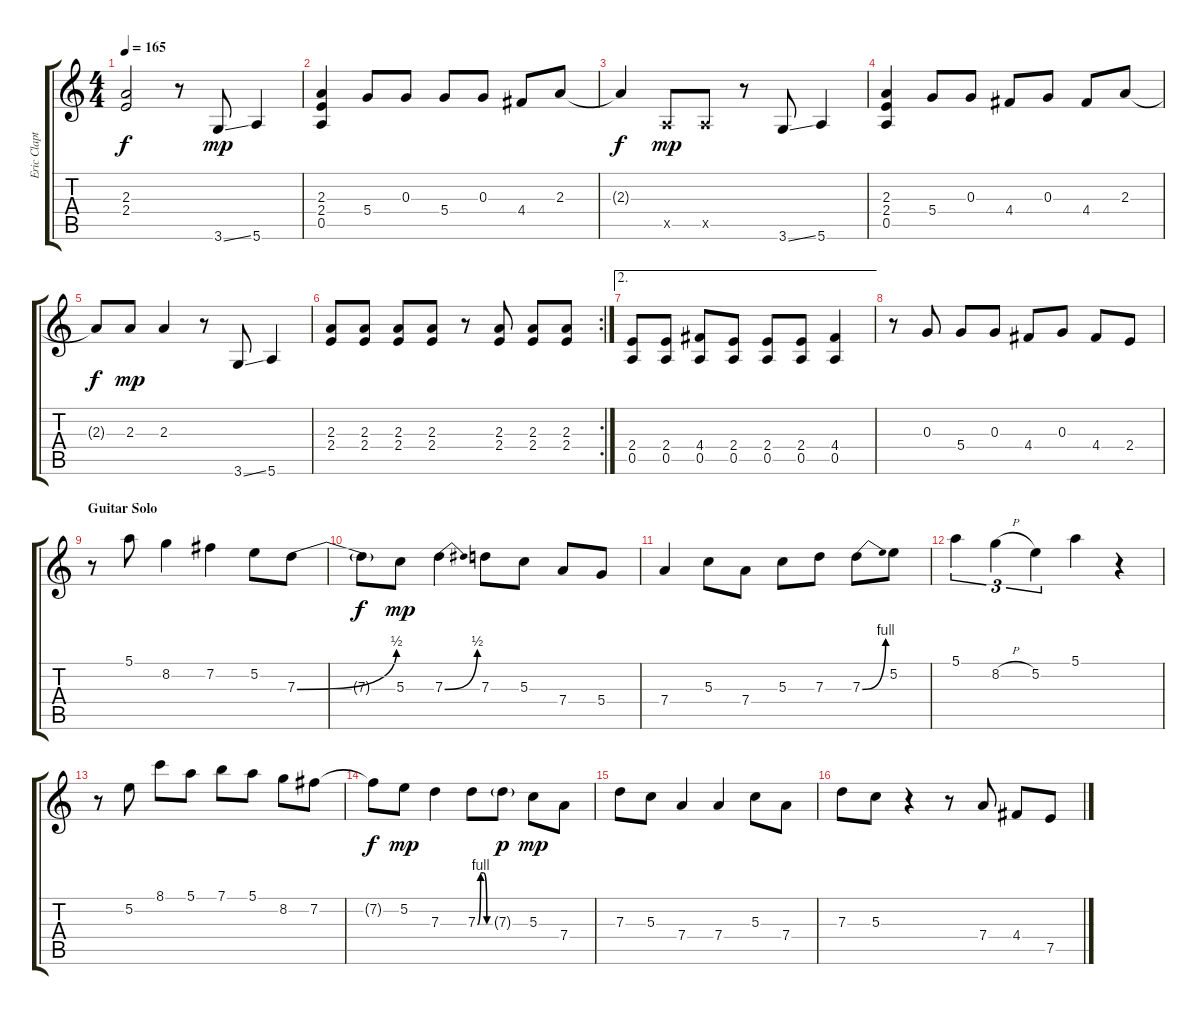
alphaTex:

\track ("Eric Clapton (Guitar 1)" "Eric Clapt") {instrument distortionguitar}
\staff {score tabs}
\tuning (E4 B3 G3 D3 A2 E2) {hide}
\ts (4 4)
\tempo 165
\clef g2
\ks c
(2.3{t} 2.4{t}).2{dy f} r.8 3.6{ss}.8{dy mp} 5.6.4 |
(2.3 2.4 0.5).4 5.4.8 0.3.8 5.4.8 0.3.8 4.4.8 2.3.8 |
2.3{t}.4{dy f} 0.5{x}.8{dy mp} 0.5{x}.8 r.8 3.6{ss}.8 5.6.4 |
(2.3 2.4 0.5).4 5.4.8 0.3.8 4.4.8 0.3.8 4.4.8 2.3.8 |
2.3{t}.8{dy f} 2.3.8{dy mp} 2.3.4 r.8 3.6{ss}.8 5.6.4 |
\rc 2
(2.3 2.4).8 (2.3 2.4).8 (2.3 2.4).8 (2.3 2.4).8 r.8 (2.3 2.4).8 (2.3 2.4).8 (2.3 2.4).8 |
\ae 2
(2.4 0.5).8 (2.4 0.5).8 (4.4 0.5).8 (2.4 0.5).8 (2.4 0.5).8 (2.4 0.5).8 (4.4 0.5).4 |
r.8 0.3.8 5.4.8 0.3.8 4.4.8 0.3.8 4.4.8 2.4.8 |
\section ("" "Guitar Solo")
r.8 5.1.8 8.2.4 7.2.4 5.2.8 7.3{be (bend 0 0 60 2)}.8 |
7.3{t}.8{dy f} 5.3.8{dy mp} 7.3{be (bend 0 0 60 2)}.4 7.3.8 5.3.8 7.4.8 5.4.8 |
7.4.4 5.3.8 7.4.8 5.3.8 7.3.8 7.3{be (bend 0 0 60 4)}.8 5.2.8 |
5.1.4{tu (3 2)} 8.2{h}.4{tu (3 2)} 5.2.4{tu (3 2)} 5.1.4 r.4 |
r.8 5.2.8 8.1.8 5.1.8 7.1.8 5.1.8 8.2.8 7.2.8 |
7.2{t}.8{dy f} 5.2.8{dy mp} 7.3.4 7.3{be (custom 0 0 15 4 30 4 45 0 60 0)}.8 7.3{g}.8{dy p} 5.3.8{dy mp} 7.4.8 |
7.3.8 5.3.8 7.4.4 7.4.4 5.3.8 7.4.8 |
7.3.8 5.3.8 r.4 r.8 7.4.8 4.4.8 7.5.8
